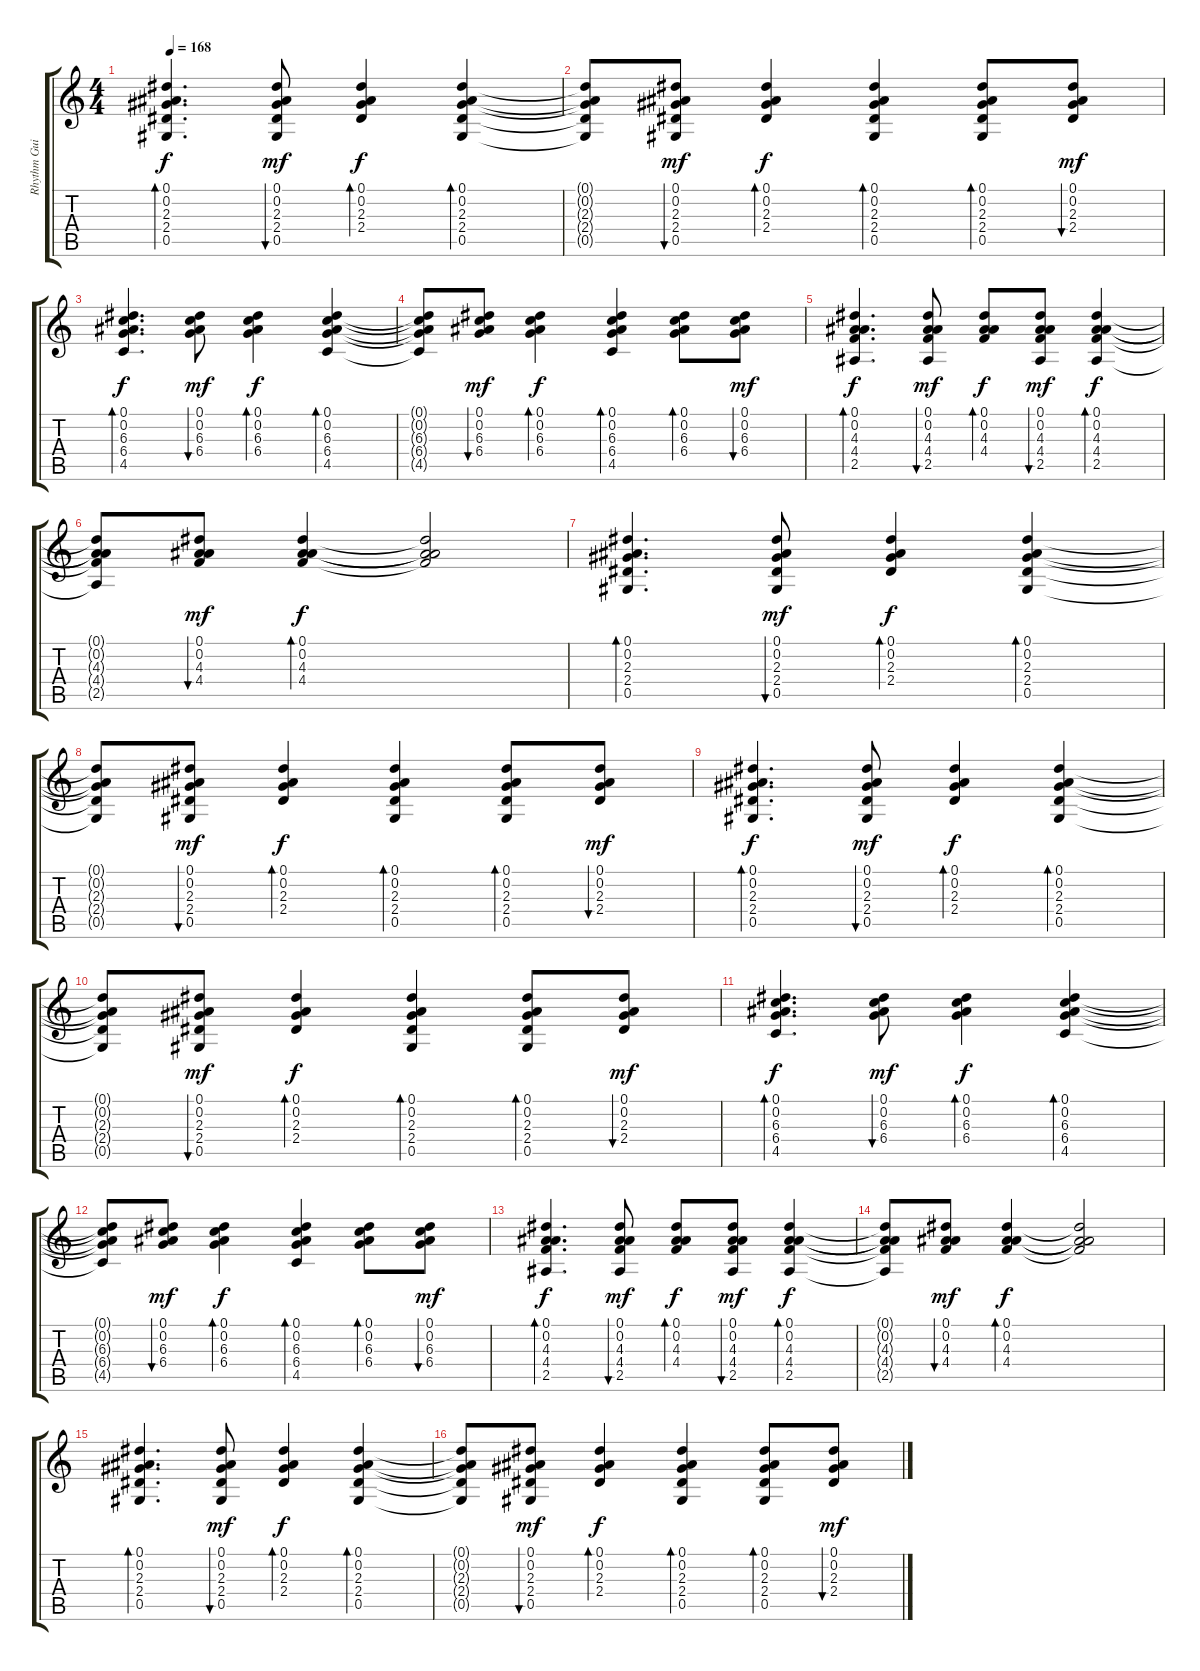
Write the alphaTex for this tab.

\track ("Rhythm Guitar L" "Rhythm Gui") {instrument acousticguitarsteel}
\staff {score tabs}
\tuning (Eb4 Bb3 Gb3 Db3 Ab2 Eb2) {hide}
\ts (4 4)
\tempo 168
\clef g2
\ks c
(0.1 0.2 2.3 2.4 0.5).4{d bd 60 dy f} (0.1 0.2 2.3 2.4 0.5).8{bu 60 dy mf} (0.1 0.2 2.3 2.4).4{bd 60 dy f} (0.1 0.2 2.3 2.4 0.5).4{bd 60} |
(0.1{t} 0.2{t} 2.3{t} 2.4{t} 0.5{t}).8 (0.1 0.2 2.3 2.4 0.5).8{bu 60 dy mf} (0.1 0.2 2.3 2.4).4{bd 60 dy f} (0.1 0.2 2.3 2.4 0.5).4{bd 60} (0.1 0.2 2.3 2.4 0.5).8{bd 60} (0.1 0.2 2.3 2.4).8{bu 60 dy mf} |
(0.1 0.2 6.3 6.4 4.5).4{d bd 60 dy f} (0.1 0.2 6.3 6.4).8{bu 60 dy mf} (0.1 0.2 6.3 6.4).4{bd 60 dy f} (0.1 0.2 6.3 6.4 4.5).4{bd 60} |
(0.1{t} 0.2{t} 6.3{t} 6.4{t} 4.5{t}).8 (0.1 0.2 6.3 6.4).8{bu 60 dy mf} (0.1 0.2 6.3 6.4).4{bd 60 dy f} (0.1 0.2 6.3 6.4 4.5).4{bd 60} (0.1 0.2 6.3 6.4).8{bd 60} (0.1 0.2 6.3 6.4).8{bu 60 dy mf} |
(0.1 0.2 4.3 4.4 2.5).4{d bd 60 dy f} (0.1 0.2 4.3 4.4 2.5).8{bu 60 dy mf} (0.1 0.2 4.3 4.4).8{bd 60 dy f} (0.1 0.2 4.3 4.4 2.5).8{bu 60 dy mf} (0.1 0.2 4.3 4.4 2.5).4{bd 60 dy f} |
(0.1{t} 0.2{t} 4.3{t} 4.4{t} 2.5{t}).8 (0.1 0.2 4.3 4.4).8{bu 60 dy mf} (0.1 0.2 4.3 4.4).4{bd 60 dy f} (0.1{t} 0.2{t} 4.3{t} 4.4{t}).2 |
(0.1 0.2 2.3 2.4 0.5).4{d bd 60} (0.1 0.2 2.3 2.4 0.5).8{bu 60 dy mf} (0.1 0.2 2.3 2.4).4{bd 60 dy f} (0.1 0.2 2.3 2.4 0.5).4{bd 60} |
(0.1{t} 0.2{t} 2.3{t} 2.4{t} 0.5{t}).8 (0.1 0.2 2.3 2.4 0.5).8{bu 60 dy mf} (0.1 0.2 2.3 2.4).4{bd 60 dy f} (0.1 0.2 2.3 2.4 0.5).4{bd 60} (0.1 0.2 2.3 2.4 0.5).8{bd 60} (0.1 0.2 2.3 2.4).8{bu 60 dy mf} |
(0.1 0.2 2.3 2.4 0.5).4{d bd 60 dy f} (0.1 0.2 2.3 2.4 0.5).8{bu 60 dy mf} (0.1 0.2 2.3 2.4).4{bd 60 dy f} (0.1 0.2 2.3 2.4 0.5).4{bd 60} |
(0.1{t} 0.2{t} 2.3{t} 2.4{t} 0.5{t}).8 (0.1 0.2 2.3 2.4 0.5).8{bu 60 dy mf} (0.1 0.2 2.3 2.4).4{bd 60 dy f} (0.1 0.2 2.3 2.4 0.5).4{bd 60} (0.1 0.2 2.3 2.4 0.5).8{bd 60} (0.1 0.2 2.3 2.4).8{bu 60 dy mf} |
(0.1 0.2 6.3 6.4 4.5).4{d bd 60 dy f} (0.1 0.2 6.3 6.4).8{bu 60 dy mf} (0.1 0.2 6.3 6.4).4{bd 60 dy f} (0.1 0.2 6.3 6.4 4.5).4{bd 60} |
(0.1{t} 0.2{t} 6.3{t} 6.4{t} 4.5{t}).8 (0.1 0.2 6.3 6.4).8{bu 60 dy mf} (0.1 0.2 6.3 6.4).4{bd 60 dy f} (0.1 0.2 6.3 6.4 4.5).4{bd 60} (0.1 0.2 6.3 6.4).8{bd 60} (0.1 0.2 6.3 6.4).8{bu 60 dy mf} |
(0.1 0.2 4.3 4.4 2.5).4{d bd 60 dy f} (0.1 0.2 4.3 4.4 2.5).8{bu 60 dy mf} (0.1 0.2 4.3 4.4).8{bd 60 dy f} (0.1 0.2 4.3 4.4 2.5).8{bu 60 dy mf} (0.1 0.2 4.3 4.4 2.5).4{bd 60 dy f} |
(0.1{t} 0.2{t} 4.3{t} 4.4{t} 2.5{t}).8 (0.1 0.2 4.3 4.4).8{bu 60 dy mf} (0.1 0.2 4.3 4.4).4{bd 60 dy f} (0.1{t} 0.2{t} 4.3{t} 4.4{t}).2 |
(0.1 0.2 2.3 2.4 0.5).4{d bd 60} (0.1 0.2 2.3 2.4 0.5).8{bu 60 dy mf} (0.1 0.2 2.3 2.4).4{bd 60 dy f} (0.1 0.2 2.3 2.4 0.5).4{bd 60} |
(0.1{t} 0.2{t} 2.3{t} 2.4{t} 0.5{t}).8 (0.1 0.2 2.3 2.4 0.5).8{bu 60 dy mf} (0.1 0.2 2.3 2.4).4{bd 60 dy f} (0.1 0.2 2.3 2.4 0.5).4{bd 60} (0.1 0.2 2.3 2.4 0.5).8{bd 60} (0.1 0.2 2.3 2.4).8{bu 60 dy mf}
